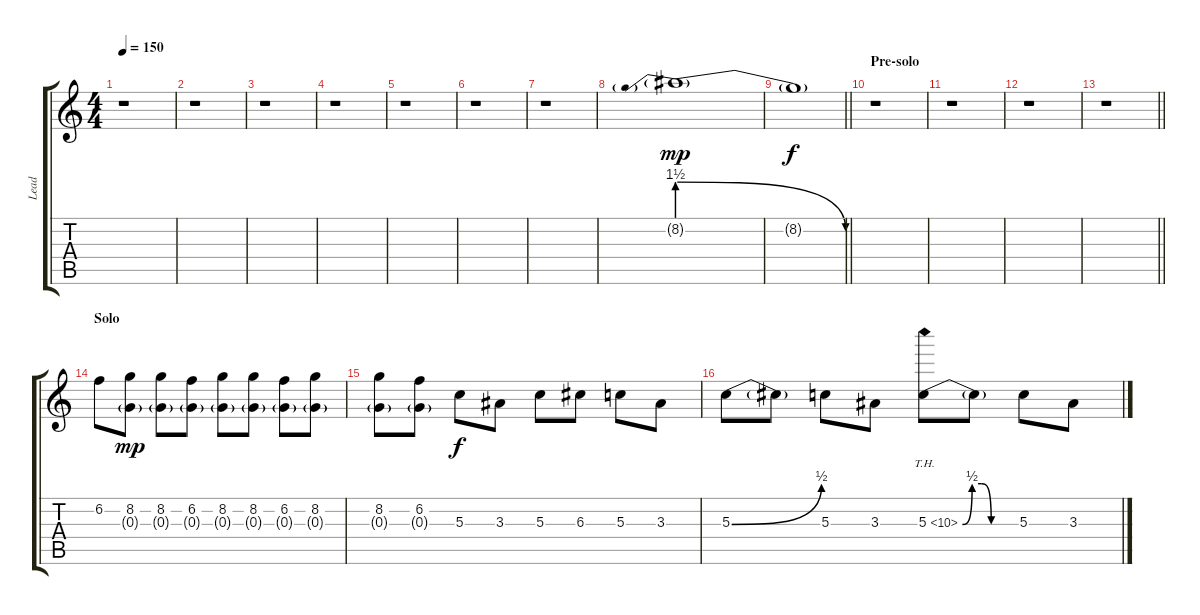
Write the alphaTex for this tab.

\track ("Lead" "Lead") {instrument overdrivenguitar}
\staff {score tabs}
\tuning (E4 B3 G3 D3 A2 E2) {hide}
\ts (4 4)
\tempo 150
\clef g2
\ks c
r.1{dy f} |
r.1 |
r.1 |
r.1 |
r.1 |
r.1 |
r.1 |
8.2{be (prebendrelease 0 6 60 0) g}.1{dy mp} |
\barLineRight lightlight
8.2{t}.1{dy f} |
\section ("" "Pre-solo")
r.1 |
r.1 |
r.1 |
\barLineRight lightlight
r.1 |
\section ("" "Solo")
6.2.8 (8.2 0.3{g}).8{dy mp} (8.2 0.3{g}).8 (6.2 0.3{g}).8 (8.2 0.3{g}).8 (8.2 0.3{g}).8 (6.2 0.3{g}).8 (8.2 0.3{g}).8 |
(8.2 0.3{g}).8 (6.2 0.3{g}).8 5.3.8{dy f} 3.3.8 5.3.8 6.3.8 5.3.8 3.3.8 |
5.3{be (bend 0 0 60 2)}.8 5.3{t}.8 5.3.8 3.3.8 5.3{be (custom 0 0 10 2 20 2 30 0 60 0) th 5}.8 5.3{t}.8 5.3.8 3.3.8
